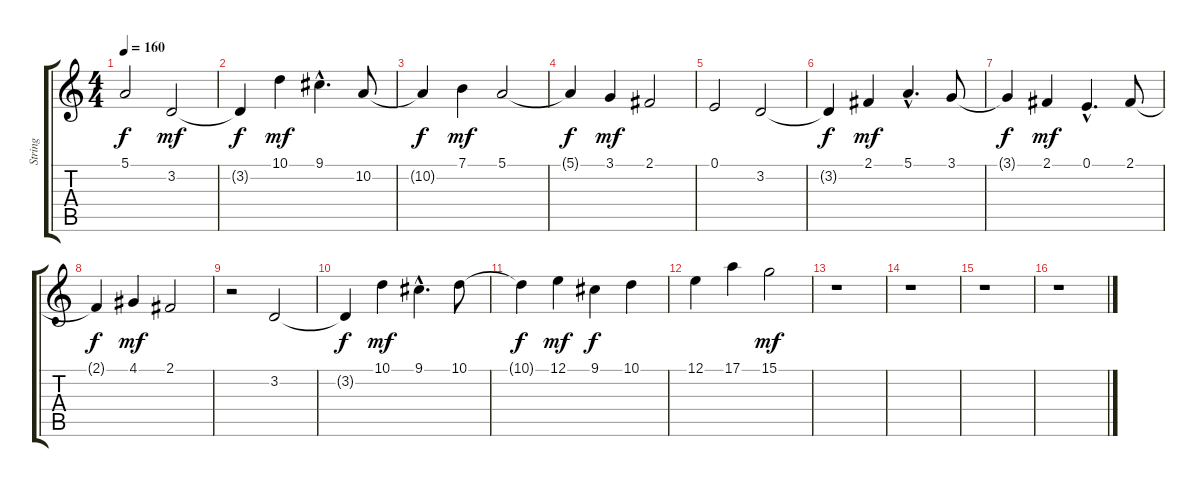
\track ("String" "String") {instrument stringensemble1}
\staff {score tabs}
\tuning (E4 B3 G3 D3 A2 E2) {hide}
\ts (4 4)
\tempo 160
\clef g2
\ks c
5.1{t}.2{dy f} 3.2.2{dy mf} |
3.2{t}.4{dy f} 10.1.4{dy mf} 9.1{hac}.4{d} 10.2.8 |
10.2{t}.4{dy f} 7.1.4{dy mf} 5.1.2 |
5.1{t}.4{dy f} 3.1.4{dy mf} 2.1.2 |
0.1.2 3.2.2 |
3.2{t}.4{dy f} 2.1.4{dy mf} 5.1{hac}.4{d} 3.1.8 |
3.1{t}.4{dy f} 2.1.4{dy mf} 0.1{hac}.4{d} 2.1.8 |
2.1{t}.4{dy f} 4.1.4{dy mf} 2.1.2 |
r.2 3.2.2 |
3.2{t}.4{dy f} 10.1.4{dy mf} 9.1{hac}.4{d} 10.1.8 |
10.1{t}.4{dy f} 12.1.4{dy mf} 9.1.4{dy f} 10.1.4 |
12.1.4 17.1.4 15.1.2{dy mf} |
r.1 |
r.1 |
r.1 |
r.1
